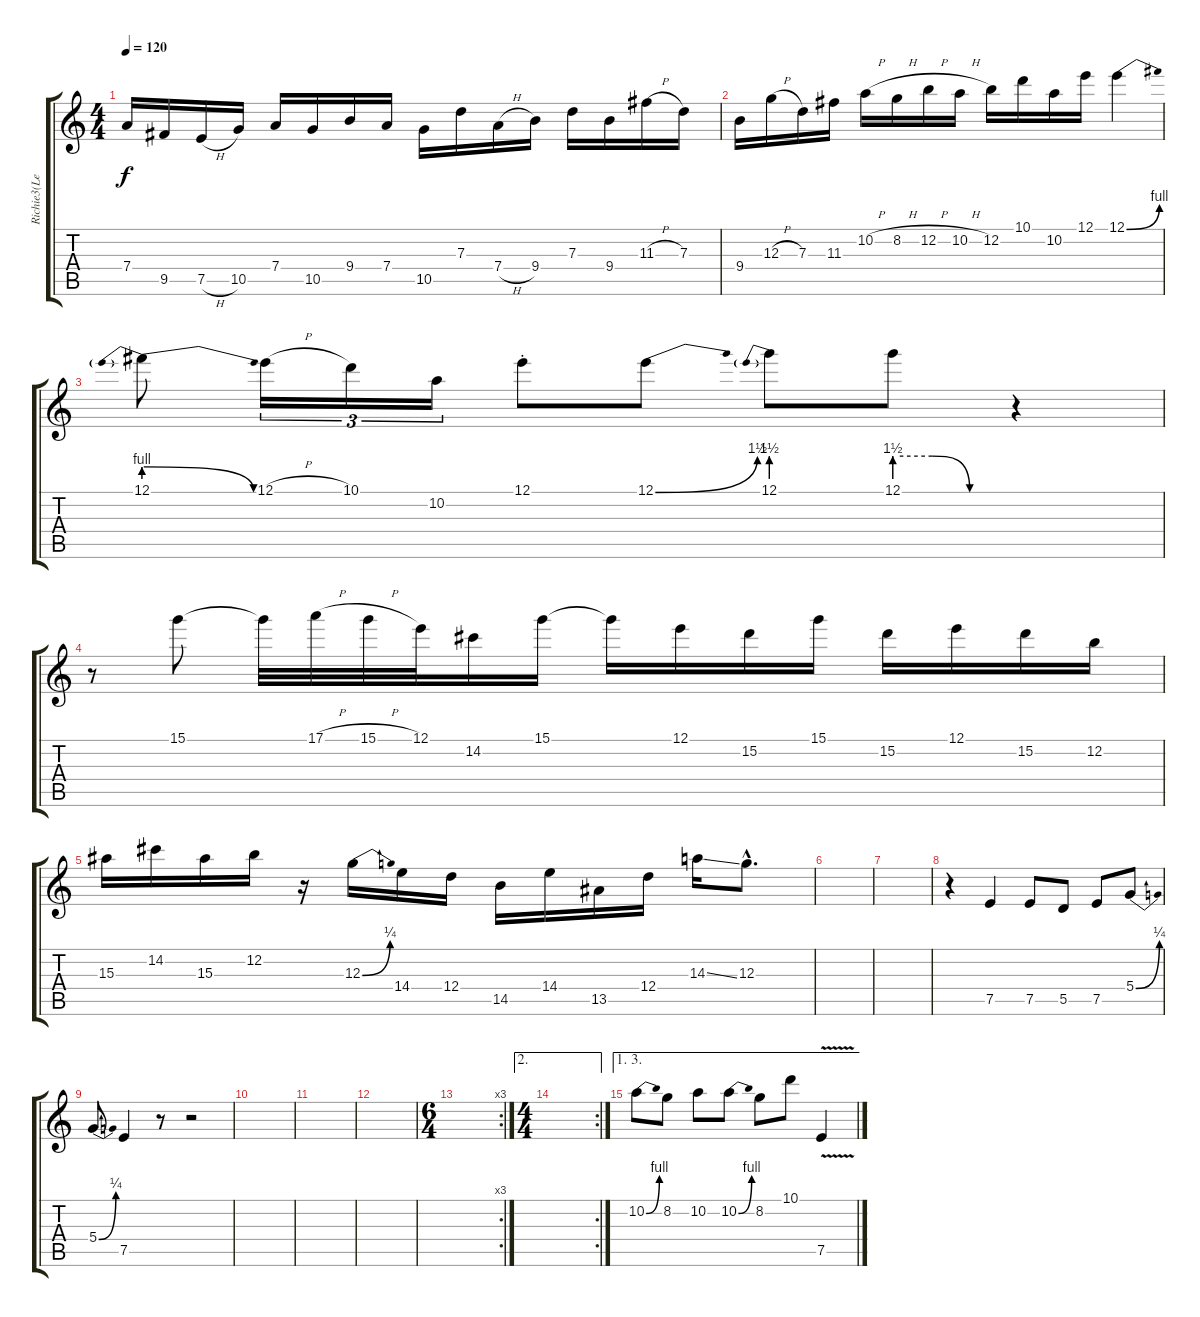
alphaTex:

\track ("Richie3(Lead)" "Richie3(Le") {instrument overdrivenguitar}
\staff {score tabs}
\tuning (E4 B3 G3 D3 A2 E2) {hide}
\ts (4 4)
\tempo 120
\clef g2
\ks c
7.4.16{dy f} 9.5.16 7.5{h}.16 10.5.16 7.4.16 10.5.16 9.4.16 7.4.16 10.5.16 7.3.16 7.4{h}.16 9.4.16 7.3.16 9.4.16 11.3{h}.16 7.3.16 |
9.4.16 12.3{h}.16 7.3.16 11.3.16 10.2{h}.16 8.2{h}.16 12.2{h}.16 10.2{h}.16 12.2.16 10.1.16 10.2.16 12.1.16 12.1{be (bend 0 0 60 4)}.4 |
12.1{be (prebendrelease 0 4 60 0)}.8 12.1{h}.16{tu (3 2)} 10.1.16{tu (3 2)} 10.2.16{tu (3 2)} 12.1{st}.8 12.1{be (bend 0 0 60 6)}.8 12.1{be (prebend 0 6 60 6)}.8 12.1{be (custom 0 6 20 6 40 0 60 0)}.8 r.4 |
r.8 15.1.8 15.1{t}.32 17.1{h}.32 15.1{h}.32 12.1.32 14.2.16 15.1.16 15.1{t}.16 12.1.16 15.2.16 15.1.16 15.2.16 12.1.16 15.2.16 12.2.16 |
15.3.16 14.2.16 15.3.16 12.2.16 r.16 12.3{be (bend 0 0 60 1)}.16 14.4.16 12.4.16 14.5.16 14.4.16 13.5.16 12.4.16 14.3{ss}.16 12.3{hac}.8{d} |
|
|
r.4 7.5.4 7.5.8 5.5.8 7.5.8 5.4{be (bend 0 0 60 1)}.8 |
5.4{be (bend 0 0 60 1)}.8 7.5.4 r.8 r.2 |
|
|
|
\rc 3
\ts (6 4)
|
\ae 2
\rc 2
\ts (4 4)
|
\ae (1 3)
10.2{be (bend 0 0 60 4)}.8 8.2.8 10.2.8 10.2{be (bend 0 0 60 4)}.8 8.2.8 10.1.8 7.5{v}.4
